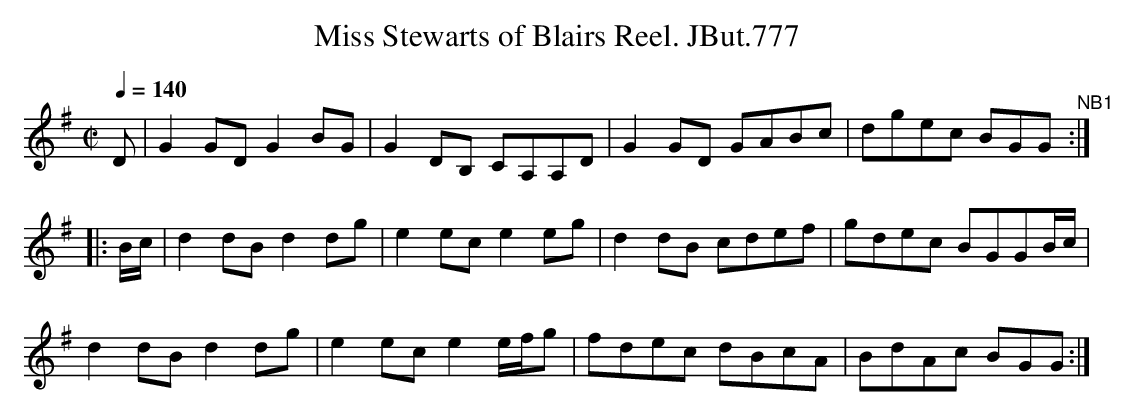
X:1
T:Miss Stewarts of Blairs Reel. JBut.777
M:C|
L:1/8
Q:1/4=140
K:G
D|G2 GD G2BG|G2 DB, CA,A,D|G2 GD GABc|dgec BGG "^NB1":|
|: B/c/|d2 dB d2 dg|e2 ec e2 eg|d2 dB cdef|gdec BGGB/c/|
d2 dB d2 dg|e2ec e2 e/f/g|fdec dBcA|BdAc BGG:|
